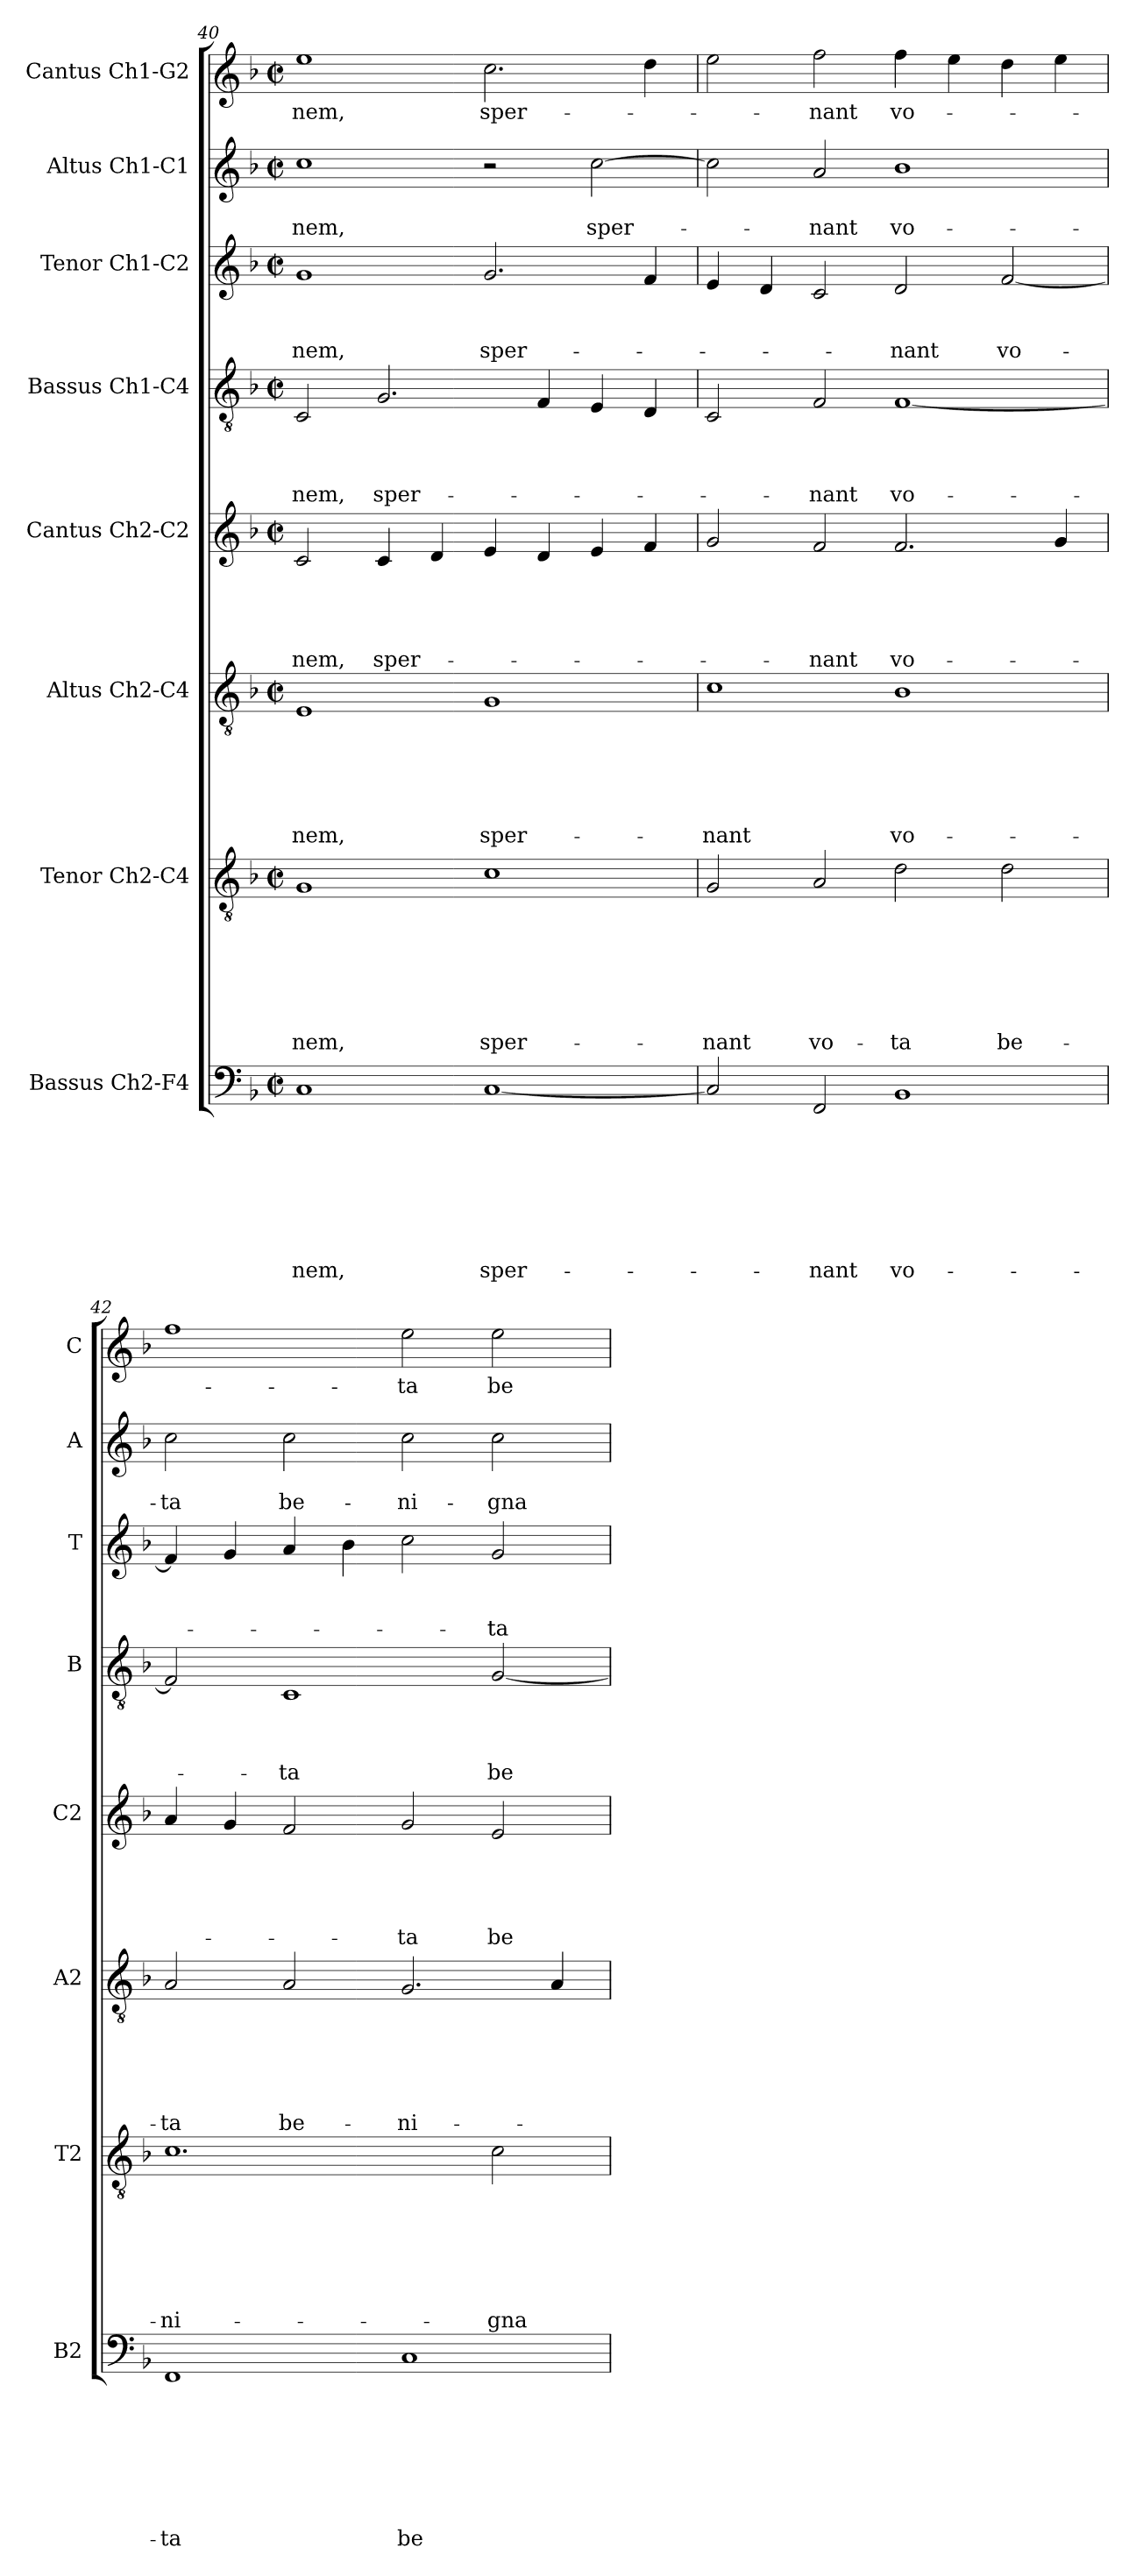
**kern	**text	**text	**text	**text	**text	**text	**text	**text	**kern	**text	**text	**text	**text	**text	**text	**text	**kern	**text	**text	**text	**text	**text	**text	**kern	**text	**text	**text	**text	**text	**kern	**text	**text	**text	**text	**kern	**text	**text	**text	**kern	**text	**text	**kern	**text
*part8	*part8	*part8	*part8	*part8	*part8	*part8	*part8	*part8	*part7	*part7	*part7	*part7	*part7	*part7	*part7	*part7	*part6	*part6	*part6	*part6	*part6	*part6	*part6	*part5	*part5	*part5	*part5	*part5	*part5	*part4	*part4	*part4	*part4	*part4	*part3	*part3	*part3	*part3	*part2	*part2	*part2	*part1	*part1
*staff8	*staff8	*staff8	*staff8	*staff8	*staff8	*staff8	*staff8	*staff8	*staff7	*staff7	*staff7	*staff7	*staff7	*staff7	*staff7	*staff7	*staff6	*staff6	*staff6	*staff6	*staff6	*staff6	*staff6	*staff5	*staff5	*staff5	*staff5	*staff5	*staff5	*staff4	*staff4	*staff4	*staff4	*staff4	*staff3	*staff3	*staff3	*staff3	*staff2	*staff2	*staff2	*staff1	*staff1
*I"Bassus Ch2-F4	*	*	*	*	*	*	*	*	*I"Tenor Ch2-C4	*	*	*	*	*	*	*	*I"Altus Ch2-C4	*	*	*	*	*	*	*I"Cantus Ch2-C2	*	*	*	*	*	*I"Bassus Ch1-C4	*	*	*	*	*I"Tenor Ch1-C2	*	*	*	*I"Altus Ch1-C1	*	*	*I"Cantus Ch1-G2	*
*I'B2	*	*	*	*	*	*	*	*	*I'T2	*	*	*	*	*	*	*	*I'A2	*	*	*	*	*	*	*I'C2	*	*	*	*	*	*I'B	*	*	*	*	*I'T	*	*	*	*I'A	*	*	*I'C	*
*clefF4	*	*	*	*	*	*	*	*	*clefGv2	*	*	*	*	*	*	*	*clefGv2	*	*	*	*	*	*	*clefG2	*	*	*	*	*	*clefGv2	*	*	*	*	*clefG2	*	*	*	*clefG2	*	*	*clefG2	*
*k[b-]	*	*	*	*	*	*	*	*	*k[b-]	*	*	*	*	*	*	*	*k[b-]	*	*	*	*	*	*	*k[b-]	*	*	*	*	*	*k[b-]	*	*	*	*	*k[b-]	*	*	*	*k[b-]	*	*	*k[b-]	*
*F:	*	*	*	*	*	*	*	*	*F:	*	*	*	*	*	*	*	*F:	*	*	*	*	*	*	*F:	*	*	*	*	*	*F:	*	*	*	*	*F:	*	*	*	*F:	*	*	*F:	*
*M2/2	*	*	*	*	*	*	*	*	*M2/2	*	*	*	*	*	*	*	*M2/2	*	*	*	*	*	*	*M2/2	*	*	*	*	*	*M2/2	*	*	*	*	*M2/2	*	*	*	*M2/2	*	*	*M2/2	*
*met(c|)	*	*	*	*	*	*	*	*	*met(c|)	*	*	*	*	*	*	*	*met(c|)	*	*	*	*	*	*	*met(c|)	*	*	*	*	*	*met(c|)	*	*	*	*	*met(c|)	*	*	*	*met(c|)	*	*	*met(c|)	*
=40	=40	=40	=40	=40	=40	=40	=40	=40	=40	=40	=40	=40	=40	=40	=40	=40	=40	=40	=40	=40	=40	=40	=40	=40	=40	=40	=40	=40	=40	=40	=40	=40	=40	=40	=40	=40	=40	=40	=40	=40	=40	=40	=40
!	!	!	!	!	!	!	!	!LO:LY:b	!	!	!	!	!	!	!	!LO:LY:b	!	!	!	!	!	!	!LO:LY:b	!	!	!	!	!	!LO:LY:b	!	!	!	!	!LO:LY:b	!	!	!	!LO:LY:b	!	!	!LO:LY:b	!	!LO:LY:b
1C	.	.	.	.	.	.	.	-nem,	1G	.	.	.	.	.	.	-nem,	1E	.	.	.	.	.	-nem,	2c/	.	.	.	.	-nem,	2C/	.	.	.	-nem,	1g	.	.	-nem,	1cc	.	-nem,	1ee	-nem,
!	!	!	!	!	!	!	!	!	!	!	!	!	!	!	!	!	!	!	!	!	!	!	!	!	!	!	!	!	!LO:LY:b	!	!	!	!	!LO:LY:b	!	!	!	!	!	!	!	!	!
.	.	.	.	.	.	.	.	.	.	.	.	.	.	.	.	.	.	.	.	.	.	.	.	4c/	.	.	.	.	sper-	2.G/	.	.	.	sper-	.	.	.	.	.	.	.	.	.
.	.	.	.	.	.	.	.	.	.	.	.	.	.	.	.	.	.	.	.	.	.	.	.	4d/	.	.	.	.	.	.	.	.	.	.	.	.	.	.	.	.	.	.	.
!	!	!	!	!	!	!	!	!LO:LY:b	!	!	!	!	!	!	!	!LO:LY:b	!	!	!	!	!	!	!LO:LY:b	!	!	!	!	!	!	!	!	!	!	!	!	!	!	!LO:LY:b	!	!	!	!	!LO:LY:b
[1C	.	.	.	.	.	.	.	sper-	1c	.	.	.	.	.	.	sper-	1G	.	.	.	.	.	sper-	4e/	.	.	.	.	.	.	.	.	.	.	2.g/	.	.	sper-	2r	.	.	2.cc\	sper-
.	.	.	.	.	.	.	.	.	.	.	.	.	.	.	.	.	.	.	.	.	.	.	.	4d/	.	.	.	.	.	4F/	.	.	.	.	.	.	.	.	.	.	.	.	.
!	!	!	!	!	!	!	!	!	!	!	!	!	!	!	!	!	!	!	!	!	!	!	!	!	!	!	!	!	!	!	!	!	!	!	!	!	!	!	!	!	!LO:LY:b	!	!
.	.	.	.	.	.	.	.	.	.	.	.	.	.	.	.	.	.	.	.	.	.	.	.	4e/	.	.	.	.	.	4E/	.	.	.	.	.	.	.	.	[2cc\	.	sper-	.	.
.	.	.	.	.	.	.	.	.	.	.	.	.	.	.	.	.	.	.	.	.	.	.	.	4f/	.	.	.	.	.	4D/	.	.	.	.	4f/	.	.	.	.	.	.	4dd\	.
=41	=41	=41	=41	=41	=41	=41	=41	=41	=41	=41	=41	=41	=41	=41	=41	=41	=41	=41	=41	=41	=41	=41	=41	=41	=41	=41	=41	=41	=41	=41	=41	=41	=41	=41	=41	=41	=41	=41	=41	=41	=41	=41	=41
!	!	!	!	!	!	!	!	!	!	!	!	!	!	!	!	!LO:LY:b	!	!	!	!	!	!	!LO:LY:b	!	!	!	!	!	!	!	!	!	!	!	!	!	!	!	!	!	!	!	!
2C/]	.	.	.	.	.	.	.	.	2G/	.	.	.	.	.	.	-nant	1c	.	.	.	.	.	-nant	2g/	.	.	.	.	.	2C/	.	.	.	.	4e/	.	.	.	2cc\]	.	.	2ee\	.
.	.	.	.	.	.	.	.	.	.	.	.	.	.	.	.	.	.	.	.	.	.	.	.	.	.	.	.	.	.	.	.	.	.	.	4d/	.	.	.	.	.	.	.	.
!	!	!	!	!	!	!	!	!LO:LY:b	!	!	!	!	!	!	!	!LO:LY:b	!	!	!	!	!	!	!	!	!	!	!	!	!LO:LY:b	!	!	!	!	!LO:LY:b	!	!	!	!	!	!	!LO:LY:b	!	!LO:LY:b
2FF/	.	.	.	.	.	.	.	-nant	2A/	.	.	.	.	.	.	vo-	.	.	.	.	.	.	.	2f/	.	.	.	.	-nant	2F/	.	.	.	-nant	2c/	.	.	.	2a/	.	-nant	2ff\	-nant
!	!	!	!	!	!	!	!	!LO:LY:b	!	!	!	!	!	!	!	!LO:LY:b	!	!	!	!	!	!	!LO:LY:b	!	!	!	!	!	!LO:LY:b	!	!	!	!	!LO:LY:b	!	!	!	!LO:LY:b	!	!	!LO:LY:b	!	!LO:LY:b
1BB-	.	.	.	.	.	.	.	vo-	2d\	.	.	.	.	.	.	-ta	1B-	.	.	.	.	.	vo-	2.f/	.	.	.	.	vo-	[1F	.	.	.	vo-	2d/	.	.	-nant	1b-	.	vo-	4ff\	vo-
.	.	.	.	.	.	.	.	.	.	.	.	.	.	.	.	.	.	.	.	.	.	.	.	.	.	.	.	.	.	.	.	.	.	.	.	.	.	.	.	.	.	4ee\	.
!	!	!	!	!	!	!	!	!	!	!	!	!	!	!	!	!LO:LY:b	!	!	!	!	!	!	!	!	!	!	!	!	!	!	!	!	!	!	!	!	!	!LO:LY:b	!	!	!	!	!
.	.	.	.	.	.	.	.	.	2d\	.	.	.	.	.	.	be-	.	.	.	.	.	.	.	.	.	.	.	.	.	.	.	.	.	.	[2f/	.	.	vo-	.	.	.	4dd\	.
.	.	.	.	.	.	.	.	.	.	.	.	.	.	.	.	.	.	.	.	.	.	.	.	4g/	.	.	.	.	.	.	.	.	.	.	.	.	.	.	.	.	.	4ee\	.
=42	=42	=42	=42	=42	=42	=42	=42	=42	=42	=42	=42	=42	=42	=42	=42	=42	=42	=42	=42	=42	=42	=42	=42	=42	=42	=42	=42	=42	=42	=42	=42	=42	=42	=42	=42	=42	=42	=42	=42	=42	=42	=42	=42
!	!	!	!	!	!	!	!	!LO:LY:b	!	!	!	!	!	!	!	!LO:LY:b	!	!	!	!	!	!	!LO:LY:b	!	!	!	!	!	!	!	!	!	!	!	!	!	!	!	!	!	!LO:LY:b	!	!
1FF	.	.	.	.	.	.	.	-ta	1.c	.	.	.	.	.	.	-ni-	2A/	.	.	.	.	.	-ta	4a/	.	.	.	.	.	2F/]	.	.	.	.	4f/]	.	.	.	2cc\	.	-ta	1ff	.
.	.	.	.	.	.	.	.	.	.	.	.	.	.	.	.	.	.	.	.	.	.	.	.	4g/	.	.	.	.	.	.	.	.	.	.	4g/	.	.	.	.	.	.	.	.
!	!	!	!	!	!	!	!	!	!	!	!	!	!	!	!	!	!	!	!	!	!	!	!LO:LY:b	!	!	!	!	!	!	!	!	!	!	!LO:LY:b	!	!	!	!	!	!	!LO:LY:b	!	!
.	.	.	.	.	.	.	.	.	.	.	.	.	.	.	.	.	2A/	.	.	.	.	.	be-	2f/	.	.	.	.	.	1C	.	.	.	-ta	4a/	.	.	.	2cc\	.	be-	.	.
.	.	.	.	.	.	.	.	.	.	.	.	.	.	.	.	.	.	.	.	.	.	.	.	.	.	.	.	.	.	.	.	.	.	.	4b-\	.	.	.	.	.	.	.	.
!	!	!	!	!	!	!	!	!LO:LY:b	!	!	!	!	!	!	!	!	!	!	!	!	!	!	!LO:LY:b	!	!	!	!	!	!LO:LY:b	!	!	!	!	!	!	!	!	!	!	!	!LO:LY:b	!	!LO:LY:b
1C	.	.	.	.	.	.	.	be-	.	.	.	.	.	.	.	.	2.G/	.	.	.	.	.	-ni-	2g/	.	.	.	.	-ta	.	.	.	.	.	2cc\	.	.	.	2cc\	.	-ni-	2ee\	-ta
!	!	!	!	!	!	!	!	!	!	!	!	!	!	!	!	!LO:LY:b	!	!	!	!	!	!	!	!	!	!	!	!	!LO:LY:b	!	!	!	!	!LO:LY:b	!	!	!	!LO:LY:b	!	!	!LO:LY:b	!	!LO:LY:b
.	.	.	.	.	.	.	.	.	2c\	.	.	.	.	.	.	-gna	.	.	.	.	.	.	.	2e/	.	.	.	.	be-	[2G/	.	.	.	be-	2g/	.	.	-ta	2cc\	.	-gna	2ee\	be-
.	.	.	.	.	.	.	.	.	.	.	.	.	.	.	.	.	4A/	.	.	.	.	.	.	.	.	.	.	.	.	.	.	.	.	.	.	.	.	.	.	.	.	.	.
=	=	=	=	=	=	=	=	=	=	=	=	=	=	=	=	=	=	=	=	=	=	=	=	=	=	=	=	=	=	=	=	=	=	=	=	=	=	=	=	=	=	=	=
*-	*-	*-	*-	*-	*-	*-	*-	*-	*-	*-	*-	*-	*-	*-	*-	*-	*-	*-	*-	*-	*-	*-	*-	*-	*-	*-	*-	*-	*-	*-	*-	*-	*-	*-	*-	*-	*-	*-	*-	*-	*-	*-	*-
